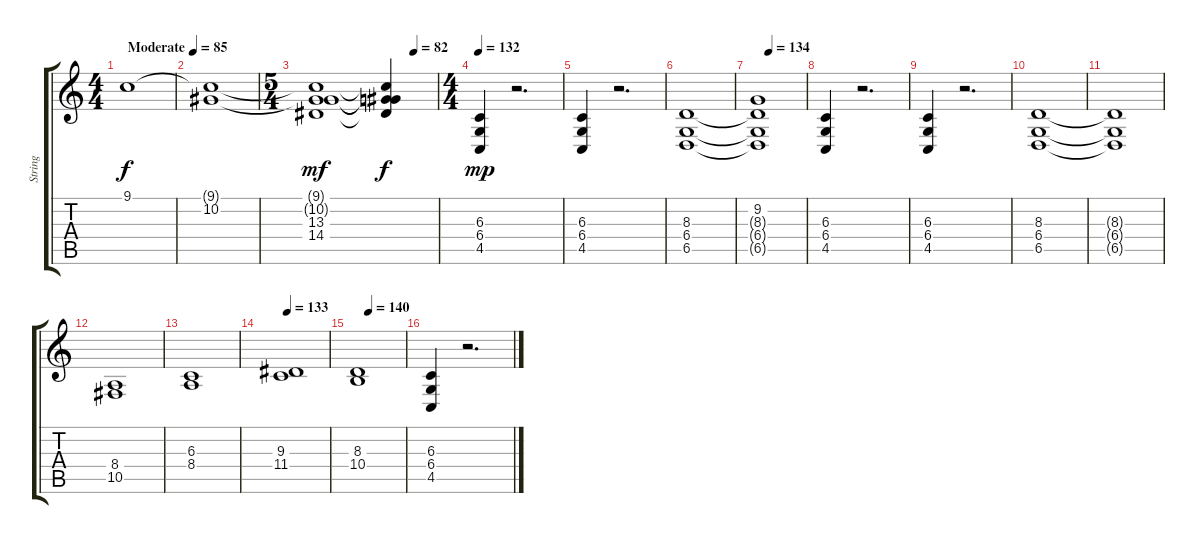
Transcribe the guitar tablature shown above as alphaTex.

\track ("String" "String") {instrument stringensemble1}
\staff {score tabs}
\tuning (Eb4 Bb3 Gb3 Db3 Ab2 Eb2) {hide}
\ts (4 4)
\tempo (85 "Moderate")
\clef g2
\ks c
9.1.1{dy f instrument stringensemble1} |
(9.1{t} 10.2).1 |
\ts (5 4)
\tempo (100 0.8)
\tempo (82 0.8)
(9.1{t} 10.2{t} 13.3 14.4).1{dy mf} (9.1{t} 10.2{t} 13.3{t} 14.4{t}).4{dy f} |
\ts (4 4)
\tempo 132
(6.3 6.4 4.5).4{dy mp instrument choiraahs} r.2{d} |
(6.3 6.4 4.5).4 r.2{d} |
(8.3 6.4 6.5).1 |
\tempo (134 0.25)
(9.2 8.3{t} 6.4{t} 6.5{t}).1 |
(6.3 6.4 4.5).4 r.2{d} |
(6.3 6.4 4.5).4 r.2{d} |
(8.3 6.4 6.5).1 |
(8.3{t} 6.4{t} 6.5{t}).1 |
(8.4 10.5).1 |
(6.3 8.4).1 |
\tempo 133
(9.3 11.4).1 |
\tempo (140 0.25)
(8.3 10.4).1 |
(6.3 6.4 4.5).4 r.2{d}
